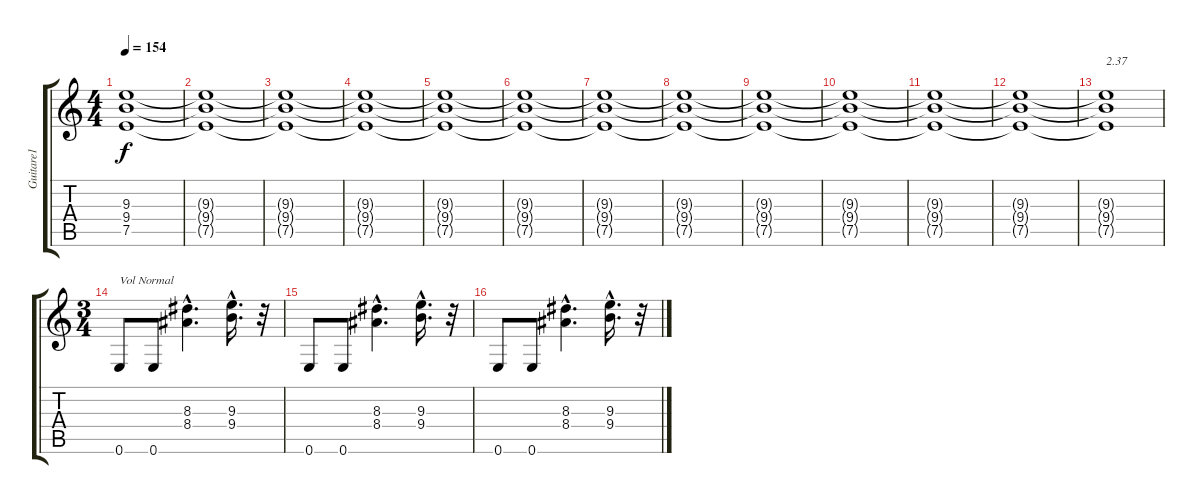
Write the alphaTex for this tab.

\track ("Guitare1" "Guitare1") {instrument overdrivenguitar}
\staff {score tabs}
\tuning (E4 B3 G3 D3 A2 E2) {hide}
\ts (4 4)
\tempo 154
\clef g2
\ks c
(9.3{t} 9.4{t} 7.5{t}).1{dy f} |
(9.3{t} 9.4{t} 7.5{t}).1 |
(9.3{t} 9.4{t} 7.5{t}).1 |
(9.3{t} 9.4{t} 7.5{t}).1 |
(9.3{t} 9.4{t} 7.5{t}).1 |
(9.3{t} 9.4{t} 7.5{t}).1 |
(9.3{t} 9.4{t} 7.5{t}).1 |
(9.3{t} 9.4{t} 7.5{t}).1 |
(9.3{t} 9.4{t} 7.5{t}).1 |
(9.3{t} 9.4{t} 7.5{t}).1 |
(9.3{t} 9.4{t} 7.5{t}).1 |
(9.3{t} 9.4{t} 7.5{t}).1 |
(9.3{t} 9.4{t} 7.5{t}).1{txt "2.37"} |
\ts (3 4)
0.6.8{txt "Vol Normal" volume 13} 0.6.8 (8.3{hac} 8.4{hac}).4{d} (9.3{hac} 9.4{hac}).16{d} r.32 |
0.6.8 0.6.8 (8.3{hac} 8.4{hac}).4{d} (9.3{hac} 9.4{hac}).16{d} r.32 |
0.6.8 0.6.8 (8.3{hac} 8.4{hac}).4{d} (9.3{hac} 9.4{hac}).16{d} r.32
